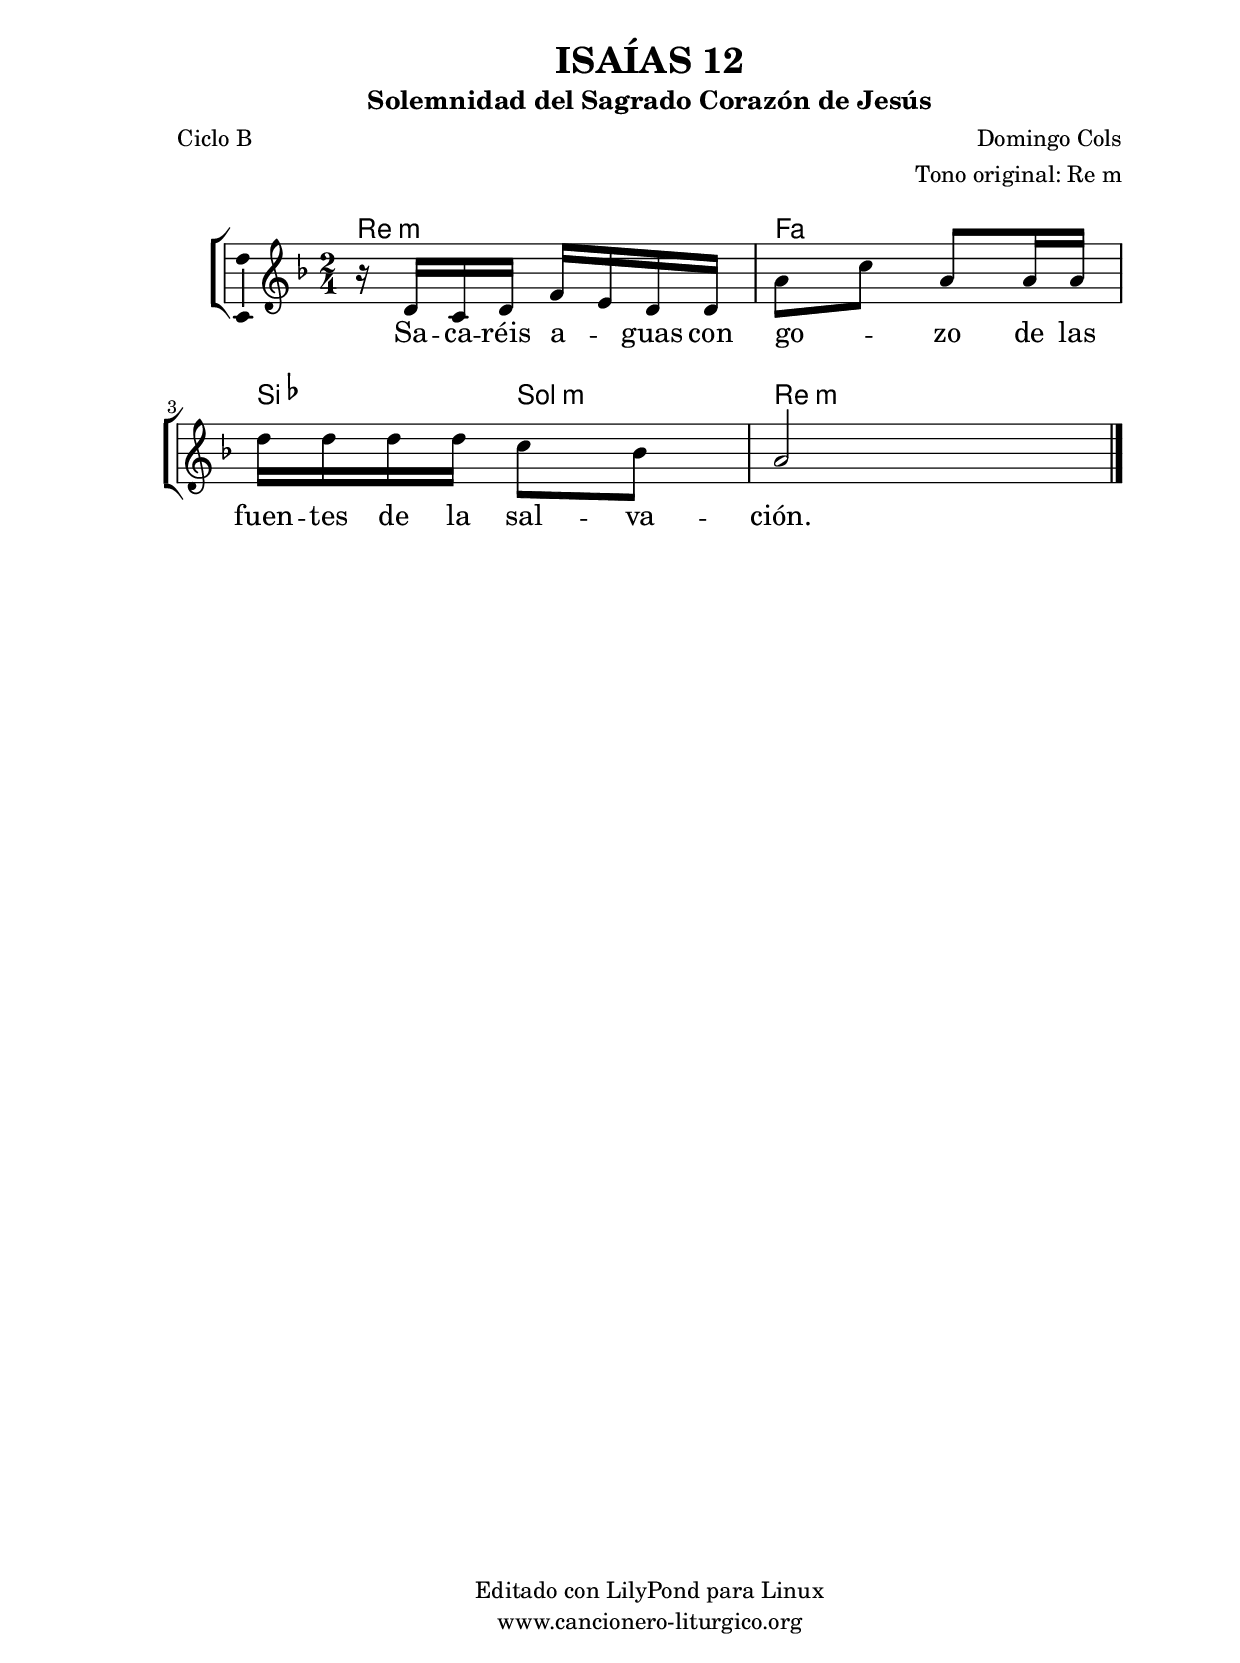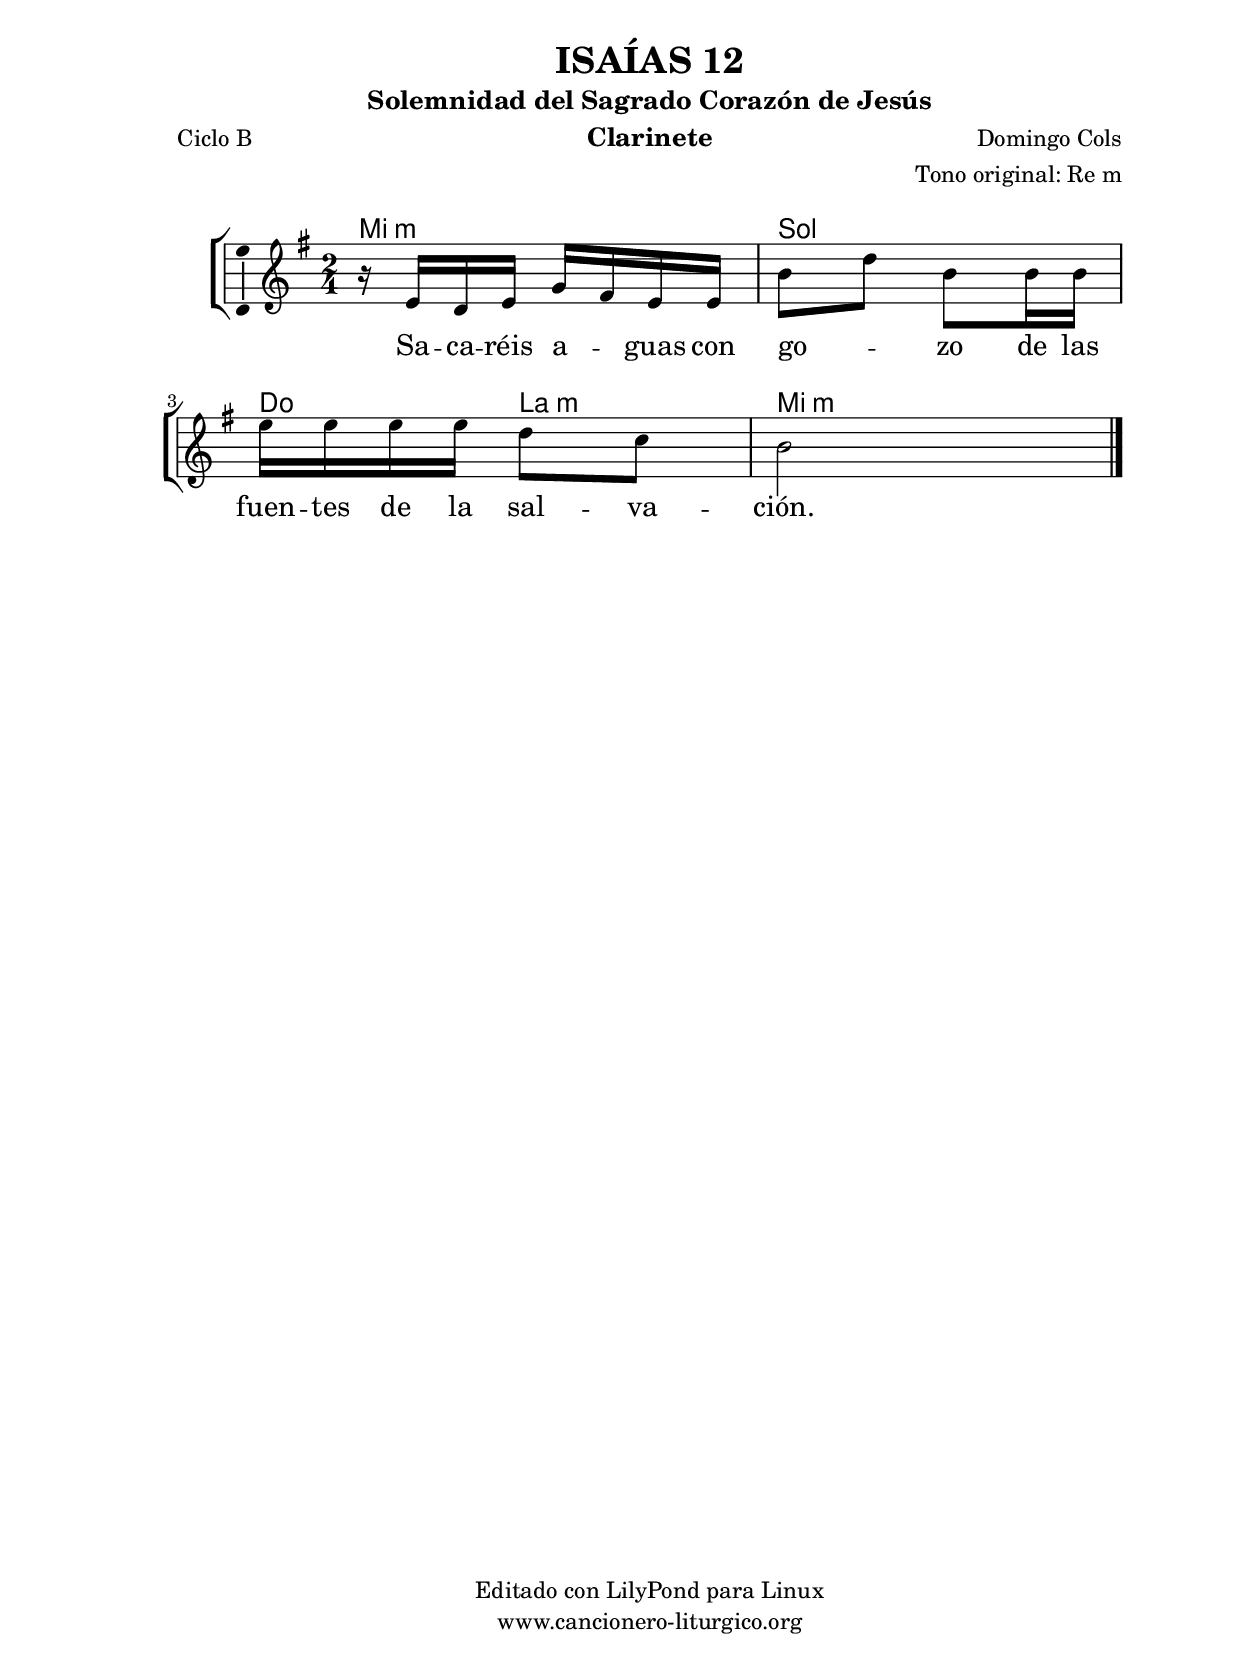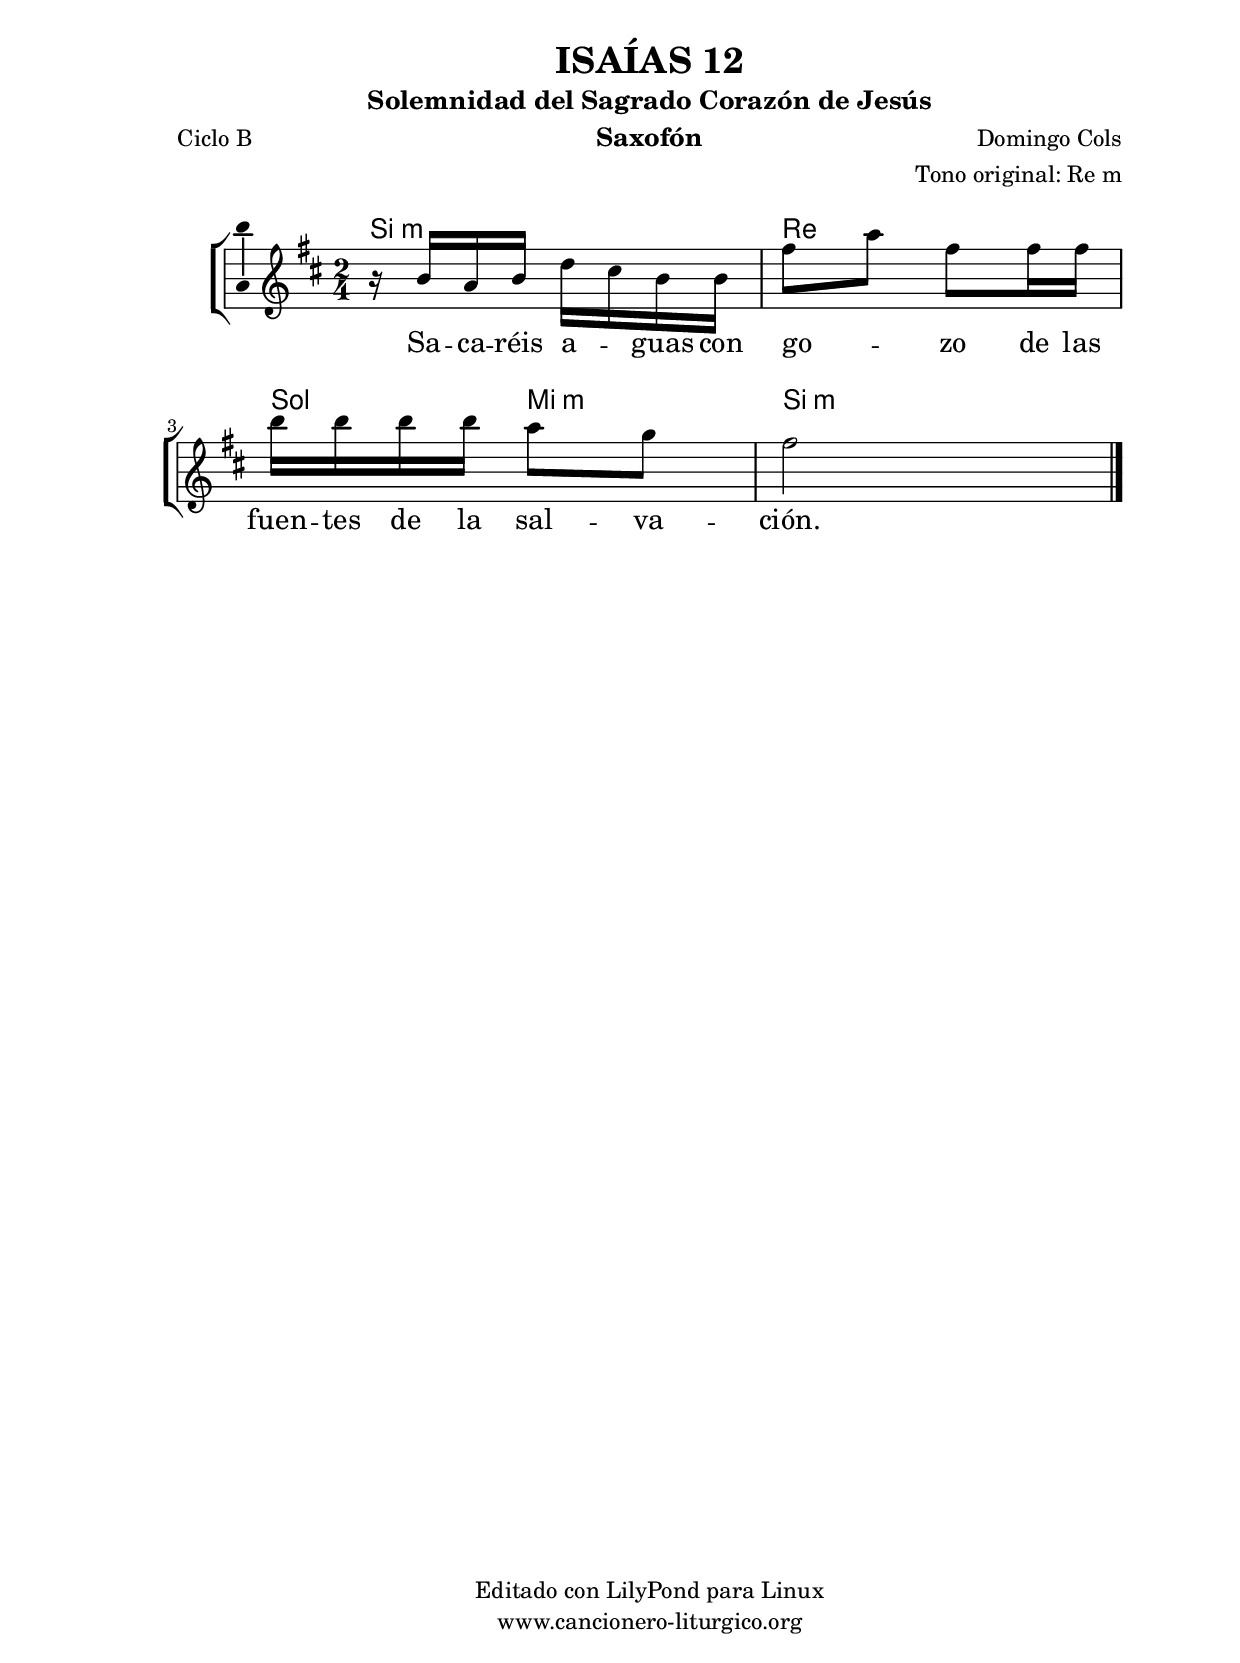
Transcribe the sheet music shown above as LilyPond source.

%
%para convertir .midi en .wav:
%timidity filename.midi -Ow -o finename.wav
%
%
%Para convertir de .wav a .mp3:
%lame -h -m j filename.wav
%
%
%para escuchar el midi:
%timidity nombrefichero.midi
%


%versión de lilypond para la que se ha escrito esta partitura:
\version "2.16.0"

	%Tamaño papel
	#(set-default-paper-size "a4")
	%Tamaño partitura
	#(set-global-staff-size 20)
	%No responde al pulsar sobre una nota
	#(ly:set-option 'point-and-click #f)

%parámetros del encabezamiento:
\header {
	title = "ISAÍAS 12"
	subtitle = "Solemnidad del Sagrado Corazón de Jesús"
	composer = "Domingo Cols"
	poet = "Ciclo B"
	meter = ""
	arranger = "Tono original: Re m"
%%%errata en armadura en Libro del Salmista
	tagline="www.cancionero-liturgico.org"
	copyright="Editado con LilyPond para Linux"
	tiempo = "Ordinario"
	usos = "Salmo"
	letra = "Sacaréis aguas con gozo de las fuentes de la salvación."
	}

%parámetros asociados al papel:
\paper  {
	oddHeaderMarkup = \markup {\fill-line { \on-the-fly #not-first-page \fromproperty #'header:title \on-the-fly #not-first-page \fromproperty #'header:composer }}
	evenHeaderMarkup = \markup {\fill-line { \fromproperty #'header:composer \fromproperty #'header:title }}
	#(set-paper-size "a4")
	print-page-number = ##f
	first-page-number = 1
	print-first-page-number = ##f
%	head-separation = 3.0 \cm
	top-margin = 2.0 \cm
	bottom-margin = 0.5\cm
%%%	bottom-margin = -1.0\cm
	left-margin = 3.0 \cm
	line-width = 16.0 \cm 
	indent = 8\mm
	interscoreline = 2.\mm
	between-system-space = 15\mm
%	para que las partituras no llenen la hoja:
	ragged-bottom = ##t
%	idem para la última hoja:
	ragged-last-bottom = ##f
%	para que las partituras llenen el ancho del papel:
	ragged-last = ##f
	after-title-space = 2.5 \cm
%page-count=1
system-count=2

	%Flexible Vertical Spacing
%	markup-markup-spacing =
%	#'((basic-distance . 15) (minimum-distance . 15) (padding . 3))
	markup-system-spacing =
	#'((basic-distance . 15) (minimum-distance . 15) (padding . 3))
	system-system-spacing =
	#'((basic-distance . 15) (minimum-distance . 15) (padding . 3))
	score-system-spacing =
	#'((basic-distance . 15) (minimum-distance . 15) (padding . 5))
%	top-system-spacing = % header
%	#'((basic-distance . 8) (minimum-distance . 0) (padding . 3))
%	top-markup-spacing =
%	#'((basic-distance . 20) (minimum-distance . 20) (padding . 3))
	last-bottom-spacing = % footer
	#'((basic-distance . 5) (minimum-distance . 5) (padding . 3))
%	score-markup-spacing =
%	#'((basic-distance . 16) (minimum-distance . 13) (padding . 3))

	}


%parámetros que afectan a toda la partitura:
global =  {
	%clave de sol (G):
	\clef G
	%armadura:
%	\transpose f g
%%%errata en armadura en Libro del Salmista
	\key d \minor
	\tempo 8=100
	\set Score.tempoHideNote = ##t
	}


acordes = {
	\italianChords
	\chordmode {
%	\transpose c d
{

d4:m d:m f f bes g:m d:m s

	}
	}
}

melodia = 
%	\transpose f g
{
	\relative c'{

\time 2/4
r16 d16 c d f e d d
a'8 c a a16 a
d16 d d d c8 bes
a2

	\bar "|."
	}
	}


texto = \lyricmode {
Sa -- ca -- réis a -- _ guas con go -- _ zo
de las fuen -- tes de la sal -- va -- ción.
	}


acordesStaff = \context ChordNames = acordesStaff <<
	\set chordChanges = ##t
	\acordes
	>>


vozStaff = \context Voice = vozStaff
\with {\consists "Ambitus_engraver"}
<<
%	\set Staff.instrumentName = ""
%	\set Staff.shortInstrumentName = ""
%	\set Staff.midiInstrument = #"clarinet"
%	\set Staff.midiInstrument = #"cello"
%	\set Staff.midiInstrument = #"flute"
	\set Staff.midiInstrument = #"electric guitar (jazz)"
%	\set Staff.midiInstrument = #"english horn"
%	\set Staff.midiInstrument = #"violin"
%	\set Staff.midiInstrument = #"glockenspiel"
	\set Staff.midiMinimumVolume = #0.7
	\set Staff.midiMaximumVolume = #0.9
	\global
	\melodia
	>>


textoStaff = \context Lyrics = textoStaff <<
	\lyricsto vozStaff \texto
	>>

\book {
	\score {
		\context ChoirStaff {
			\override StaffGroup.SystemStartBracket #'collapse-height = #1
			\override Score.SystemStartBar #'collapse-height = #1
			<<
			\acordesStaff
			\vozStaff
			\textoStaff
			>>
			}
		\layout {
	    		\context {
				\Lyrics
				\override LyricText #'font-size = #2
				}
	   		 \context {
				\Score
				%fontSize = #3
				\override StaffSymbol #'staff-space = #(magstep +3)
				%\override Beam #'thickness = #0.55
				%\override SpacingSpanner #'spacing-increment = #1.0
				%\override Slur #'height-limit = #1.5
				}
			}
		}
	\score {
		\unfoldRepeats
		\context ChoirStaff {
			<<
			\acordesStaff
			\vozStaff
			>>
			}
		\midi {
	  		\context {
	  			\Score
				tempoWholesPerMinute = #(ly:make-moment 70 4)
				}
			}
		}
	}

%Partitura para clarinete
#(define output-suffix "C")
\book {
	\header{
		instrument = "Clarinete"
		}
	\score {
		\context ChoirStaff {
			\override StaffGroup.SystemStartBracket #'collapse-height = #1
			\override Score.SystemStartBar #'collapse-height = #1
\transpose c d
			<<
			\acordesStaff
			\vozStaff
			\textoStaff
			>>
			}
		\layout {
	    		\context {
				\Lyrics
				\override LyricText #'font-size = #2
				}
	   		 \context {
				\Score
				%fontSize = #3
				\override StaffSymbol #'staff-space = #(magstep +3)
				%\override Beam #'thickness = #0.55
				%\override SpacingSpanner #'spacing-increment = #1.0
				%\override Slur #'height-limit = #1.5
				}
			}
		}
	}

%Partitura para saxofón
#(define output-suffix "S")
\book {
	\header{
		instrument = "Saxofón"
		}
	\score {
		\context ChoirStaff {
			\override StaffGroup.SystemStartBracket #'collapse-height = #1
			\override Score.SystemStartBar #'collapse-height = #1
\transpose c a
			<<
			\acordesStaff
			\vozStaff
			\textoStaff
			>>
			}
		\layout {
	    		\context {
				\Lyrics
				\override LyricText #'font-size = #2
				}
	   		 \context {
				\Score
				%fontSize = #3
				\override StaffSymbol #'staff-space = #(magstep +3)
				%\override Beam #'thickness = #0.55
				%\override SpacingSpanner #'spacing-increment = #1.0
				%\override Slur #'height-limit = #1.5
				}
			}
		}
	}

